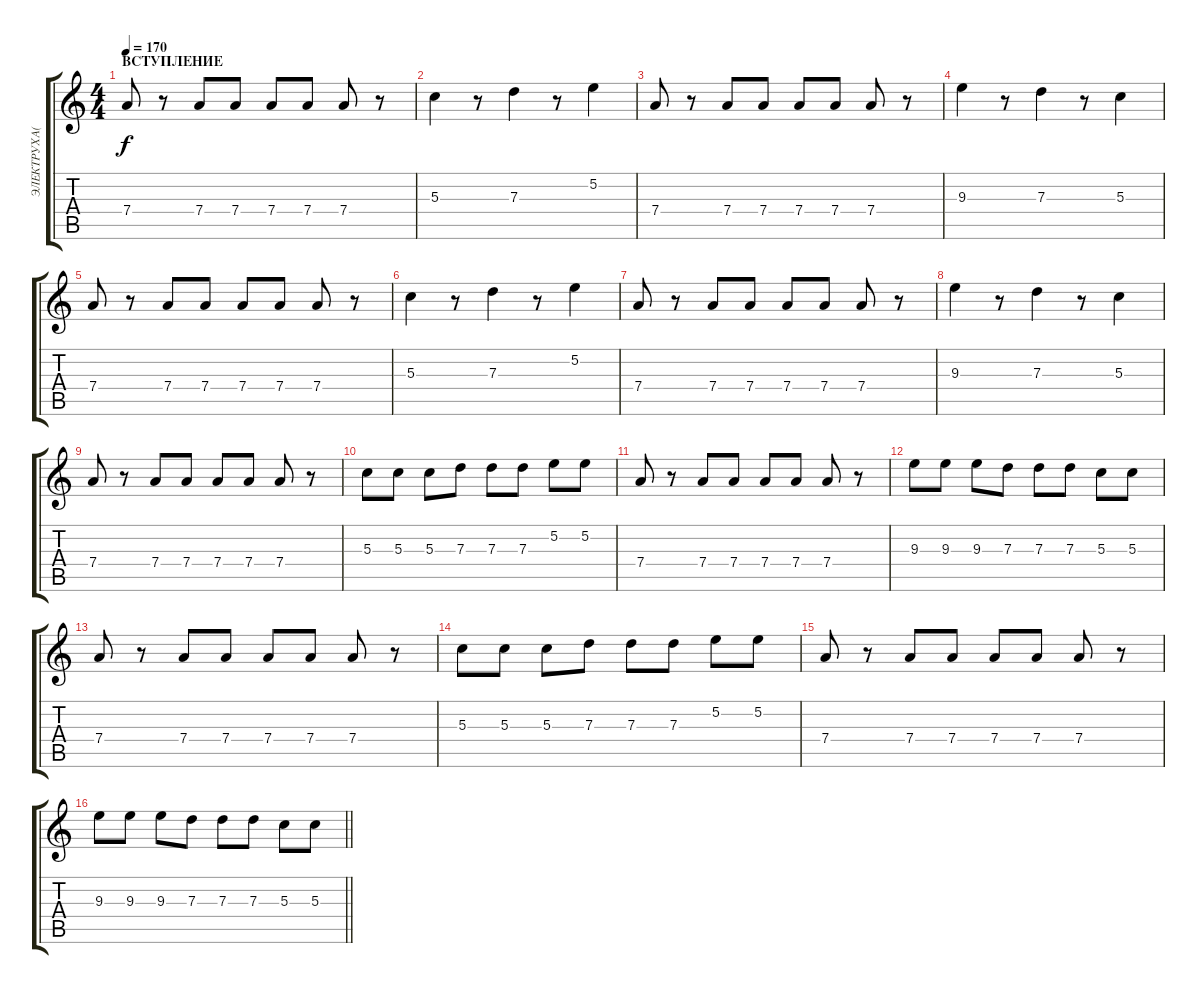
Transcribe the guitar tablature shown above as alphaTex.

\track ("ЭЛЕКТРУХА(ВИНТ)" "ЭЛЕКТРУХА(") {instrument distortionguitar}
\staff {score tabs}
\tuning (E4 B3 G3 D3 A2 E2) {hide}
\ts (4 4)
\section ("" "ВСТУПЛЕНИЕ")
\tempo 170
\clef g2
\ks c
7.4.8{dy f instrument distortionguitar} r.8 7.4.8 7.4.8 7.4.8 7.4.8 7.4.8 r.8 |
5.3.4 r.8 7.3.4 r.8 5.2.4 |
7.4.8 r.8 7.4.8 7.4.8 7.4.8 7.4.8 7.4.8 r.8 |
9.3.4 r.8 7.3.4 r.8 5.3.4 |
7.4.8 r.8 7.4.8 7.4.8 7.4.8 7.4.8 7.4.8 r.8 |
5.3.4 r.8 7.3.4 r.8 5.2.4 |
7.4.8 r.8 7.4.8 7.4.8 7.4.8 7.4.8 7.4.8 r.8 |
9.3.4 r.8 7.3.4 r.8 5.3.4 |
7.4.8 r.8 7.4.8 7.4.8 7.4.8 7.4.8 7.4.8 r.8 |
5.3.8 5.3.8 5.3.8 7.3.8 7.3.8 7.3.8 5.2.8 5.2.8 |
7.4.8 r.8 7.4.8 7.4.8 7.4.8 7.4.8 7.4.8 r.8 |
9.3.8 9.3.8 9.3.8 7.3.8 7.3.8 7.3.8 5.3.8 5.3.8 |
7.4.8 r.8 7.4.8 7.4.8 7.4.8 7.4.8 7.4.8 r.8 |
5.3.8 5.3.8 5.3.8 7.3.8 7.3.8 7.3.8 5.2.8 5.2.8 |
7.4.8 r.8 7.4.8 7.4.8 7.4.8 7.4.8 7.4.8 r.8 |
\barLineRight lightlight
9.3.8 9.3.8 9.3.8 7.3.8 7.3.8 7.3.8 5.3.8 5.3.8
